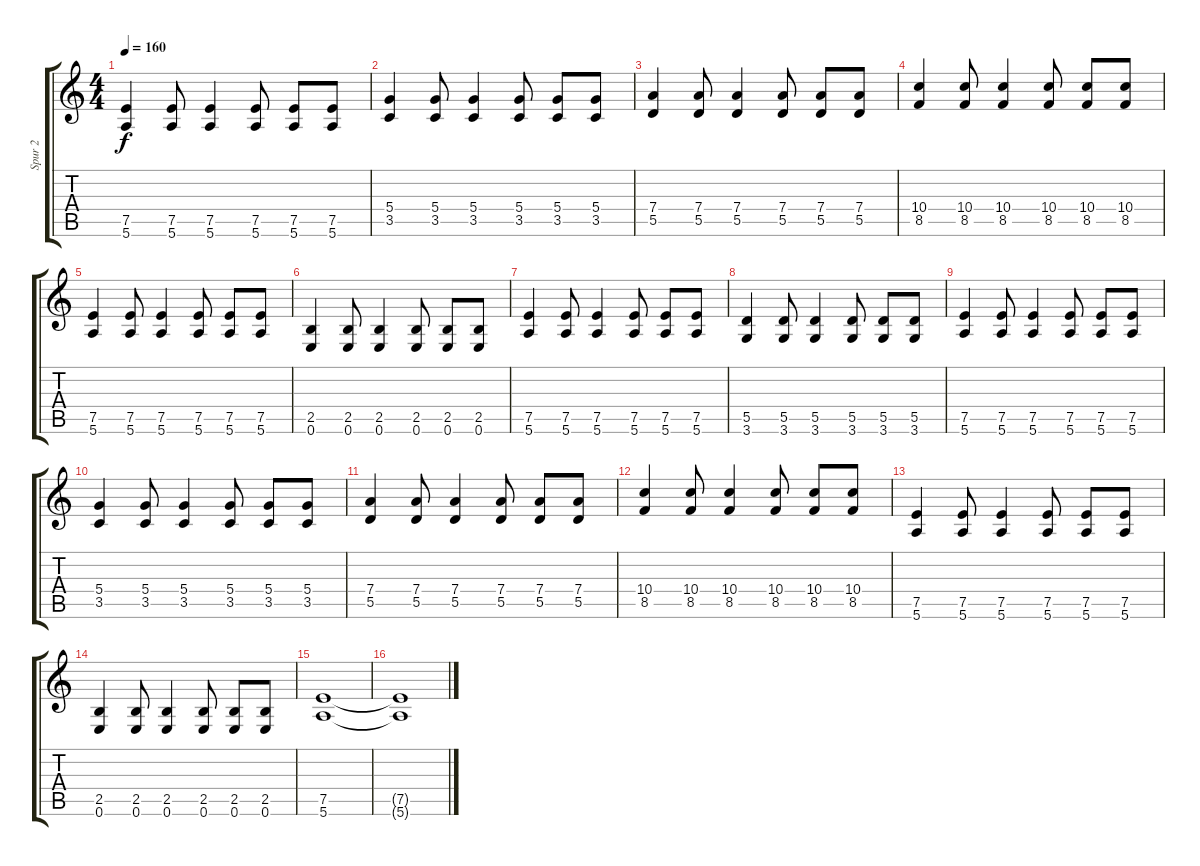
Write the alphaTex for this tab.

\track ("Spur 2" "Spur 2") {instrument overdrivenguitar}
\staff {score tabs}
\tuning (E4 B3 G3 D3 A2 E2) {hide}
\ts (4 4)
\tempo 160
\clef g2
\ks c
(7.5 5.6).4{dy f} (7.5 5.6).8 (7.5 5.6).4 (7.5 5.6).8 (7.5 5.6).8 (7.5 5.6).8 |
(5.4 3.5).4 (5.4 3.5).8 (5.4 3.5).4 (5.4 3.5).8 (5.4 3.5).8 (5.4 3.5).8 |
(7.4 5.5).4 (7.4 5.5).8 (7.4 5.5).4 (7.4 5.5).8 (7.4 5.5).8 (7.4 5.5).8 |
(10.4 8.5).4 (10.4 8.5).8 (10.4 8.5).4 (10.4 8.5).8 (10.4 8.5).8 (10.4 8.5).8 |
(7.5 5.6).4 (7.5 5.6).8 (7.5 5.6).4 (7.5 5.6).8 (7.5 5.6).8 (7.5 5.6).8 |
(2.5 0.6).4 (2.5 0.6).8 (2.5 0.6).4 (2.5 0.6).8 (2.5 0.6).8 (2.5 0.6).8 |
(7.5 5.6).4 (7.5 5.6).8 (7.5 5.6).4 (7.5 5.6).8 (7.5 5.6).8 (7.5 5.6).8 |
(5.5 3.6).4 (5.5 3.6).8 (5.5 3.6).4 (5.5 3.6).8 (5.5 3.6).8 (5.5 3.6).8 |
(7.5 5.6).4 (7.5 5.6).8 (7.5 5.6).4 (7.5 5.6).8 (7.5 5.6).8 (7.5 5.6).8 |
(5.4 3.5).4 (5.4 3.5).8 (5.4 3.5).4 (5.4 3.5).8 (5.4 3.5).8 (5.4 3.5).8 |
(7.4 5.5).4 (7.4 5.5).8 (7.4 5.5).4 (7.4 5.5).8 (7.4 5.5).8 (7.4 5.5).8 |
(10.4 8.5).4 (10.4 8.5).8 (10.4 8.5).4 (10.4 8.5).8 (10.4 8.5).8 (10.4 8.5).8 |
(7.5 5.6).4 (7.5 5.6).8 (7.5 5.6).4 (7.5 5.6).8 (7.5 5.6).8 (7.5 5.6).8 |
(2.5 0.6).4 (2.5 0.6).8 (2.5 0.6).4 (2.5 0.6).8 (2.5 0.6).8 (2.5 0.6).8 |
(7.5 5.6).1 |
(7.5{t} 5.6{t}).1
